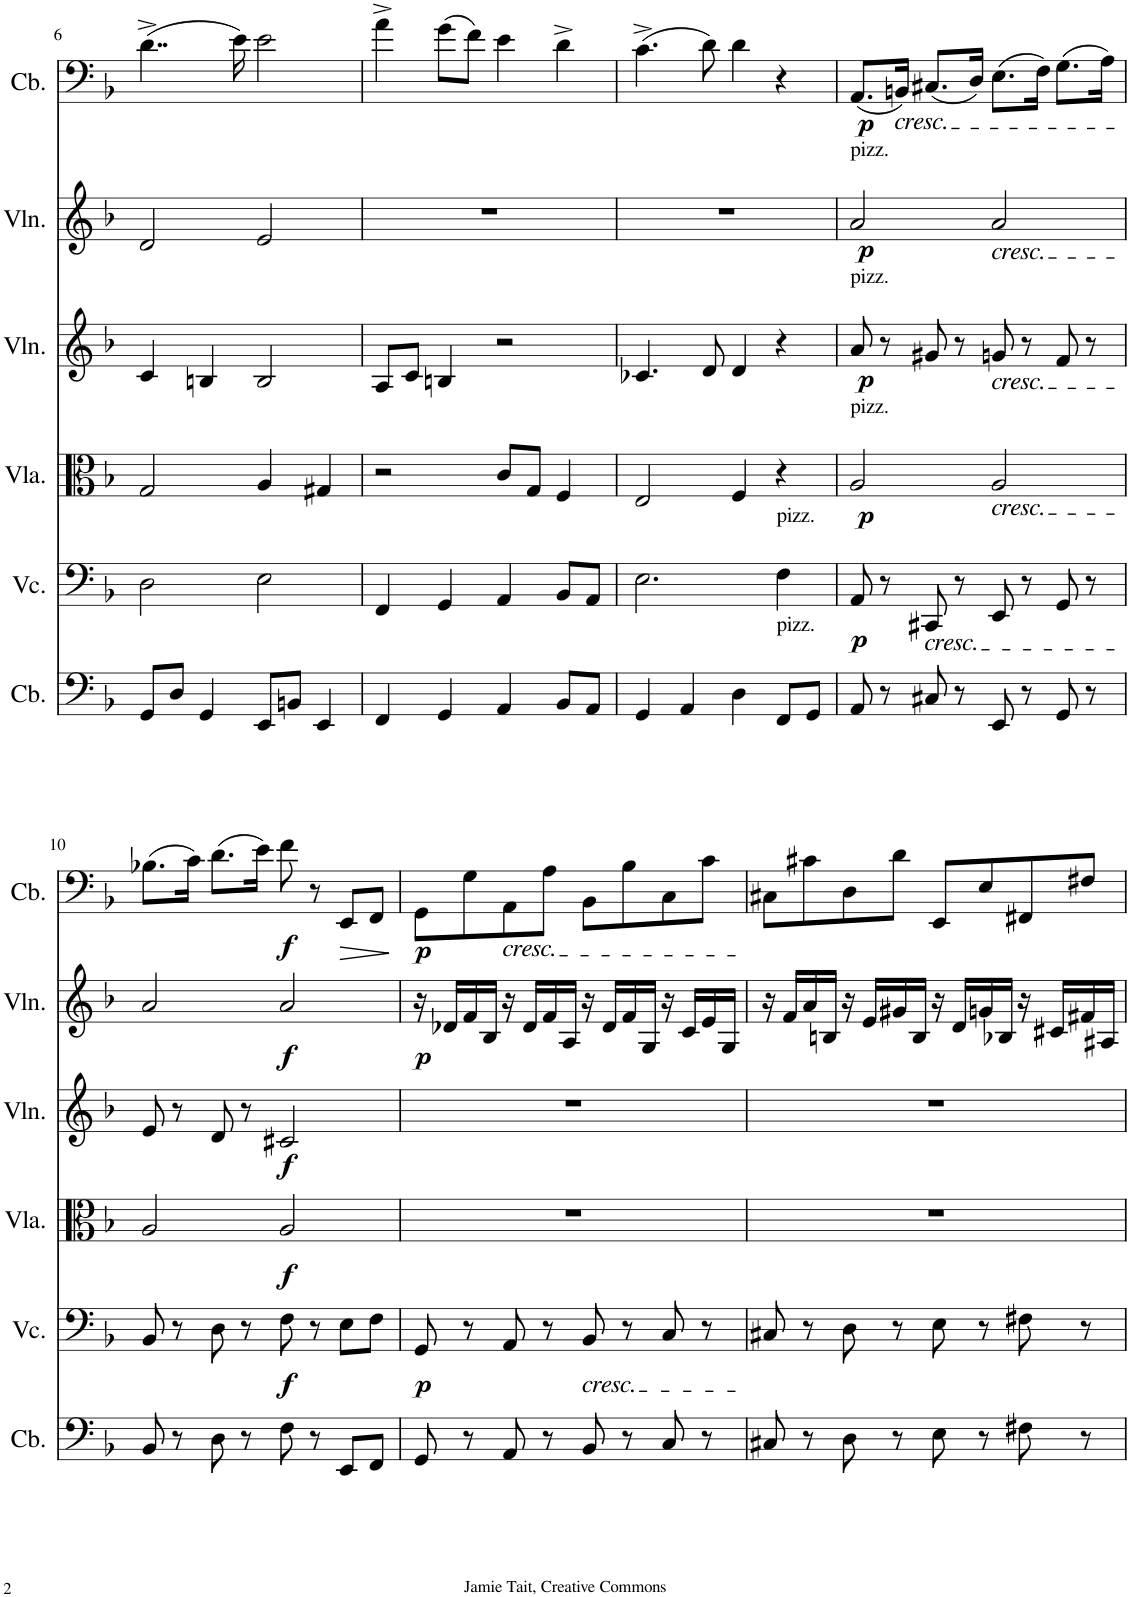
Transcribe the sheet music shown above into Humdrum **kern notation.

**kern	**kern	**dynam	**kern	**dynam	**kern	**dynam	**kern	**dynam	**kern	**dynam
*part6	*part5	*part5	*part4	*part4	*part3	*part3	*part2	*part2	*part1	*part1
*staff6	*staff5	*staff5	*staff4	*staff4	*staff3	*staff3	*staff2	*staff2	*staff1	*staff1
*I"Contrabass	*I"Violoncello	*	*I"Viola	*	*I"Violin	*	*I"Violin	*	*I"Contrabass	*
*I'Cb.	*I'Vc.	*	*I'Vla.	*	*I'Vln.	*	*I'Vln.	*	*I'Cb.	*
!!LO:PB:g=z
*clefF4	*clefF4	*	*clefC3	*	*clefG2	*	*clefG2	*	*clefF4	*
*Trd7c12	*	*	*	*	*	*	*	*	*Trd7c12	*
*k[b-]	*k[b-]	*	*k[b-]	*	*k[b-]	*	*k[b-]	*	*k[b-]	*
*M4/4	*M4/4	*	*M4/4	*	*M4/4	*	*M4/4	*	*M4/4	*
=6	=6	=6	=6	=6	=6	=6	=6	=6	=6	=6
8GG/L	2D\	.	2G/	.	4c/	.	2d/	.	(4..d^\	.
8D/J	.	.	.	.	.	.	.	.	.	.
4GG/	.	.	.	.	4Bn/	.	.	.	.	.
.	.	.	.	.	.	.	.	.	16e\)	.
8EE/L	2E\	.	4A/	.	2B/	.	2e/	.	2e\	.
8BBn/J	.	.	.	.	.	.	.	.	.	.
4EE/	.	.	4G#X/	.	.	.	.	.	.	.
=7	=7	=7	=7	=7	=7	=7	=7	=7	=7	=7
4FF/	4FF/	.	2r	.	8A/L	.	1r	.	4a^\	.
.	.	.	.	.	8c/J	.	.	.	.	.
4GG/	4GG/	.	.	.	4Bn/	.	.	.	(8g\L	.
.	.	.	.	.	.	.	.	.	8f\J)	.
4AA/	4AA/	.	8c/L	.	2r	.	.	.	4e\	.
.	.	.	8G/J	.	.	.	.	.	.	.
8BB-/L	8BB-/L	.	4F/	.	.	.	.	.	4d^\	.
8AA/J	8AA/J	.	.	.	.	.	.	.	.	.
=8	=8	=8	=8	=8	=8	=8	=8	=8	=8	=8
4GG/	2.E\	.	2E/	.	4.c-X/	.	1r	.	(4.c^\	.
4AA/	.	.	.	.	.	.	.	.	.	.
.	.	.	.	.	8d/	.	.	.	8d\)	.
4D\	.	.	4F/	.	4d/	.	.	.	4d\	.
!	!LO:TX:a:t=pizz.	!	!	!	!	!	!	!	!	!
!LO:TX:a:t=pizz.	!	!	!	!	!	!	!	!	!	!
8FF/L	4F\	.	4r	.	4r	.	.	.	4r	.
8GG/J	.	.	.	.	.	.	.	.	.	.
=9	=9	=9	=9	=9	=9	=9	=9	=9	=9	=9
!	!	!	!	!	!	!	!LO:TX:a:t=pizz.	!	!	!
!	!	!	!	!	!LO:TX:a:t=pizz.	!	!	!	!	!
!	!	!	!LO:TX:a:t=pizz.	!	!	!	!	!	!	!
!	!	!LO:DY:b	!	!LO:DY:b	!	!LO:DY:b	!	!LO:DY:b	!	!LO:DY:b
8AA/	8AA/	p	2A/	p	8a/	p	2a/	p	(8.AA/L	p
8r	8r	.	.	.	8r	.	.	.	.	.
!	!	!	!	!	!	!	!	!	!LO:TX:b:i:t=cresc.	!
.	.	.	.	.	.	.	.	.	16BBn/Jk)	.
!	!LO:TX:b:i:t=cresc.	!	!	!	!	!	!	!	!	!
8C#X/	8CC#X/	.	.	.	8g#X/	.	.	.	(8.C#X/L	.
8r	8r	.	.	.	8r	.	.	.	.	.
.	.	.	.	.	.	.	.	.	16D/Jk)	.
!	!	!	!	!	!	!	!LO:TX:b:i:t=cresc.	!	!	!
!	!	!	!	!	!LO:TX:b:i:t=cresc.	!	!	!	!	!
!	!	!	!LO:TX:b:i:t=cresc.	!	!	!	!	!	!	!
8EE/	8EE/	.	2A/	.	8gn/	.	2a/	.	(8.E\L	.
8r	8r	.	.	.	8r	.	.	.	.	.
.	.	.	.	.	.	.	.	.	16F\Jk)	.
8GG/	8GG/	.	.	.	8f/	.	.	.	(8.G\L	.
8r	8r	.	.	.	8r	.	.	.	.	.
.	.	.	.	.	.	.	.	.	16A\Jk)	.
!!LO:LB:g=z
=10	=10	=10	=10	=10	=10	=10	=10	=10	=10	=10
8BB-/	8BB-/	.	2A/	.	8e/	.	2a/	.	(8.B-X\L	.
8r	8r	.	.	.	8r	.	.	.	.	.
.	.	.	.	.	.	.	.	.	16c\Jk)	.
8D\	8D\	.	.	.	8d/	.	.	.	(8.d\L	.
8r	8r	.	.	.	8r	.	.	.	.	.
.	.	.	.	.	.	.	.	.	16e\Jk)	.
!	!	!LO:DY:b	!	!LO:DY:b	!	!LO:DY:b	!	!LO:DY:b	!	!LO:DY:b
8F\	8F\	f	2A/	f	2c#X/	f	2a/	f	8f\	f
8r	8r	.	.	.	.	.	.	.	8r	.
!	!	!	!	!	!	!	!	!	!	!LO:HP:b
8EE/L	8E\L	.	.	.	.	.	.	.	8EE/L	>
8FF/J	8F\J	.	.	.	.	.	.	.	8FF/J	.
.	.	.	.	.	.	.	.	.	.	]
=11	=11	=11	=11	=11	=11	=11	=11	=11	=11	=11
!	!	!LO:DY:b	!	!	!	!	!	!LO:DY:b	!	!LO:DY:b
8GG/	8GG/	p	1r	.	1r	.	16r	p	8GG\L	p
.	.	.	.	.	.	.	16d-X/LL	.	.	.
8r	8r	.	.	.	.	.	16f/	.	8G\	.
.	.	.	.	.	.	.	16B-/JJ	.	.	.
!	!	!	!	!	!	!	!	!	!LO:TX:b:i:t=cresc.	!
8AA/	8AA/	.	.	.	.	.	16r	.	8AA\	.
.	.	.	.	.	.	.	16d-/LL	.	.	.
8r	8r	.	.	.	.	.	16f/	.	8A\J	.
.	.	.	.	.	.	.	16A/JJ	.	.	.
!	!LO:TX:b:i:t=cresc.	!	!	!	!	!	!	!	!	!
8BB-/	8BB-/	.	.	.	.	.	16r	.	8BB-\L	.
.	.	.	.	.	.	.	16d-/LL	.	.	.
8r	8r	.	.	.	.	.	16f/	.	8B-\	.
.	.	.	.	.	.	.	16G/JJ	.	.	.
8C/	8C/	.	.	.	.	.	16r	.	8C\	.
.	.	.	.	.	.	.	16c/LL	.	.	.
8r	8r	.	.	.	.	.	16e/	.	8c\J	.
.	.	.	.	.	.	.	16G/JJ	.	.	.
=12	=12	=12	=12	=12	=12	=12	=12	=12	=12	=12
8C#X/	8C#X/	.	1r	.	1r	.	16r	.	8C#X\L	.
.	.	.	.	.	.	.	16f/LL	.	.	.
8r	8r	.	.	.	.	.	16a/	.	8c#X\	.
.	.	.	.	.	.	.	16Bn/JJ	.	.	.
8D\	8D\	.	.	.	.	.	16r	.	8D\	.
.	.	.	.	.	.	.	16e/LL	.	.	.
8r	8r	.	.	.	.	.	16g#X/	.	8d\J	.
.	.	.	.	.	.	.	16B/JJ	.	.	.
8E\	8E\	.	.	.	.	.	16r	.	8EE/L	.
.	.	.	.	.	.	.	16d/LL	.	.	.
8r	8r	.	.	.	.	.	16gn/	.	8E/	.
.	.	.	.	.	.	.	16B-X/JJ	.	.	.
8F#X\	8F#X\	.	.	.	.	.	16r	.	8FF#X/	.
.	.	.	.	.	.	.	16c#X/LL	.	.	.
8r	8r	.	.	.	.	.	16f#X/	.	8F#X/J	.
.	.	.	.	.	.	.	16A#X/JJ	.	.	.
=	=	=	=	=	=	=	=	=	=	=
*-	*-	*-	*-	*-	*-	*-	*-	*-	*-	*-
